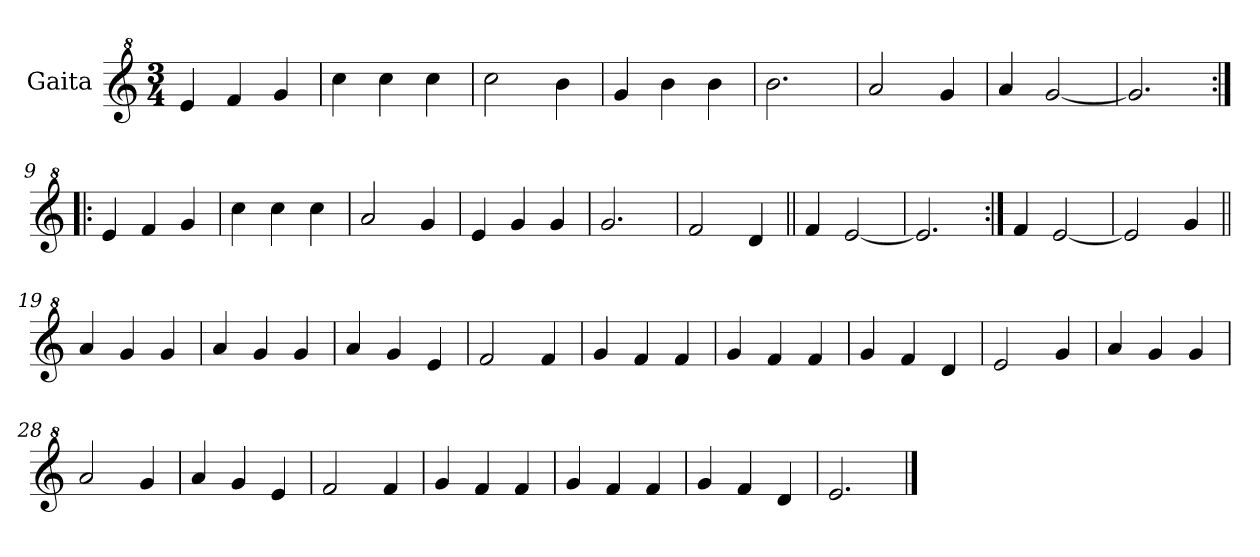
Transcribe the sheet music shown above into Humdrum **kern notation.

**kern
*part1
*staff1
*I"Gaita
*clefG^2
*k[]
*M3/4
*MM194
=1
4ee/
4ff/
4gg/
=2
4ccc\
4ccc\
4ccc\
=3
2ccc\
4bb\
=4
4gg/
4bb\
4bb\
=5
2.bb\
=6
2aa/
4gg/
=7
4aa/
[2gg/
=8
2.gg/]
=9:|!|:
4ee/
4ff/
4gg/
=10
4ccc\
4ccc\
4ccc\
=11
2aa/
4gg/
=12
4ee/
4gg/
4gg/
=13
2.gg/
!!LO:LB:g=z
=14
2ff/
4dd/
=15||
4ff/
[2ee/
=16
2.ee/]
=17:|!
4ff/
[2ee/
=18
2ee/]
4gg/
=19||
4aa/
4gg/
4gg/
=20
4aa/
4gg/
4gg/
=21
4aa/
4gg/
4ee/
=22
2ff/
4ff/
=23
4gg/
4ff/
4ff/
=24
4gg/
4ff/
4ff/
=25
4gg/
4ff/
4dd/
=26
2ee/
4gg/
!!LO:LB:g=z
=27
4aa/
4gg/
4gg/
=28
2aa/
4gg/
=29
4aa/
4gg/
4ee/
=30
2ff/
4ff/
=31
4gg/
4ff/
4ff/
=32
4gg/
4ff/
4ff/
=33
4gg/
4ff/
4dd/
=34
2.ee/
==
*-
